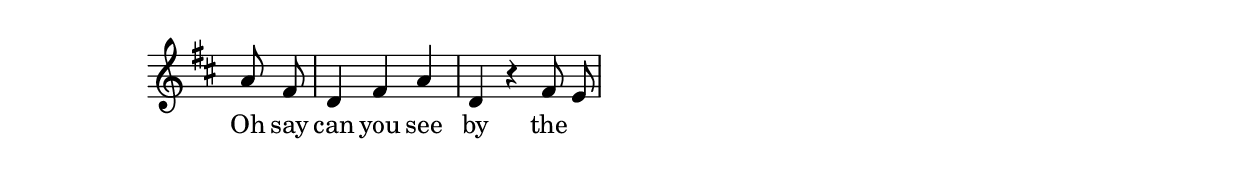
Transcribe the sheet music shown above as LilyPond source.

#(ly:set-option 'midi-extension "mid")
\version "2.12.3"
\include "english.ly"
\header{
title = ""
composer = ""
}
%{
                 .   ..
| (PG) | S G P | S - GR  |
Oh say can you see by the

%}
melody = {
\once \override Staff.TimeSignature #'stencil = ##f
\clef treble
\key c \major
\autoBeamOn
\cadenzaOn


 \bar "|"    g'8 e'8 \bar "|"   c'4  e'4  g'4 \bar "|"   c'4 r4   e'8 d'8 \bar "|" 
}


text = \lyricmode {
Oh say can you see by the
}

\score{
\transpose c' d'
<<
\new Voice = "one" {
\melody
}
\new Lyrics \lyricsto "one" \text
>>
\layout {
\context {
\Score
\remove "Bar_number_engraver"
}
}
\midi {
\context {
\Score
tempoWholesPerMinute = #(ly:make-moment 200 4)
}
}
}